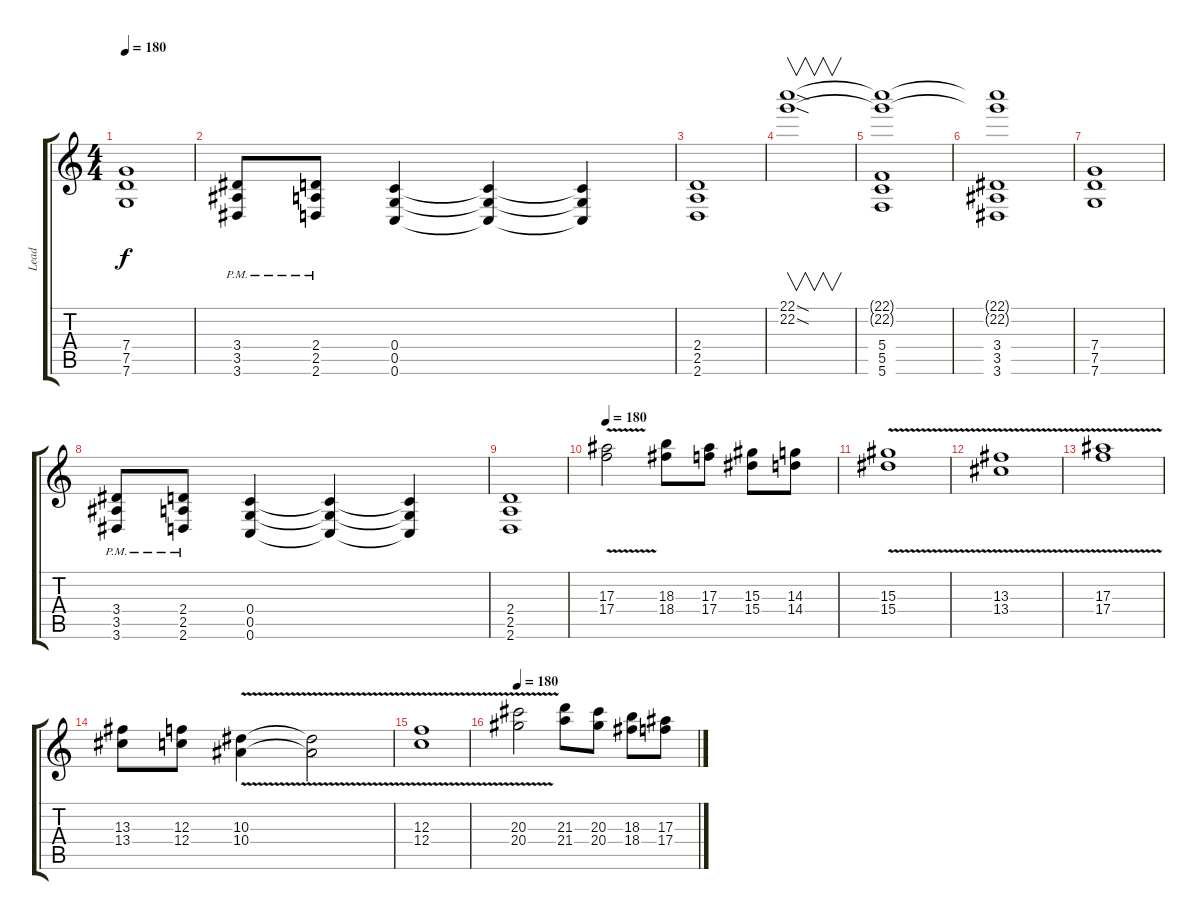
\track ("Lead" "Lead") {instrument distortionguitar}
\staff {score tabs}
\tuning (D4 A3 F3 C3 G2 C2) {hide}
\ts (4 4)
\tempo 180
\clef g2
\ks c
(7.4 7.5 7.6).1{dy f} |
(3.4{pm} 3.5{pm} 3.6{pm}).8 (2.4{pm} 2.5{pm} 2.6{pm}).8 (0.4 0.5 0.6).4 (0.4{t} 0.5{t} 0.6{t}).4 (0.4{t} 0.5{t} 0.6{t}).4 |
(2.4 2.5 2.6).1 |
(22.1{sod} 22.2{sod}).1{v} |
(22.1{t} 22.2{t} 5.4 5.5 5.6).1 |
(22.1{t} 22.2{t} 3.4 3.5 3.6).1 |
(7.4 7.5 7.6).1 |
(3.4{pm} 3.5{pm} 3.6{pm}).8 (2.4{pm} 2.5{pm} 2.6{pm}).8 (0.4 0.5 0.6).4 (0.4{t} 0.5{t} 0.6{t}).4 (0.4{t} 0.5{t} 0.6{t}).4 |
(2.4 2.5 2.6).1 |
\tempo 180
(17.3{v} 17.4{v}).2 (18.3 18.4).8 (17.3 17.4).8 (15.3 15.4).8 (14.3 14.4).8 |
(15.3{v} 15.4{v}).1 |
(13.3{v} 13.4{v}).1 |
(17.3{v} 17.4{v}).1 |
(13.3 13.4).8 (12.3 12.4).8 (10.3{v} 10.4{v}).4 (10.3{t} 10.4{t}).2 |
(12.3{v} 12.4{v}).1 |
\tempo 180
(20.3{v} 20.4).2 (21.3 21.4).8 (20.3 20.4).8 (18.3 18.4).8 (17.3 17.4).8
